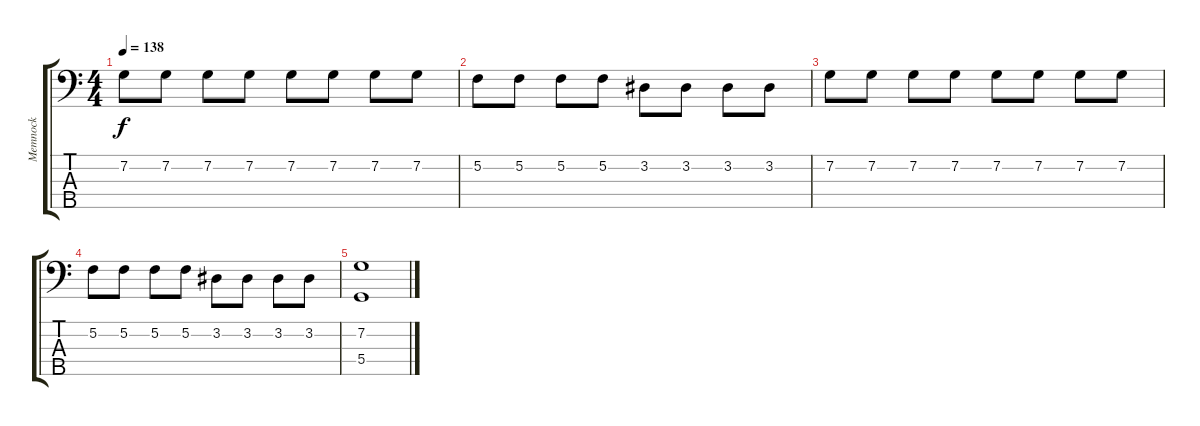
\track ("Memnock" "Memnock") {instrument electricbassfinger}
\staff {score tabs}
\tuning (F2 C2 G1 D1 A0) {hide}
\ts (4 4)
\tempo 138
\clef f4
\ks c
7.2.8{dy f} 7.2.8 7.2.8 7.2.8 7.2.8 7.2.8 7.2.8 7.2.8 |
5.2.8 5.2.8 5.2.8 5.2.8 3.2.8 3.2.8 3.2.8 3.2.8 |
7.2.8 7.2.8 7.2.8 7.2.8 7.2.8 7.2.8 7.2.8 7.2.8 |
5.2.8 5.2.8 5.2.8 5.2.8 3.2.8 3.2.8 3.2.8 3.2.8 |
(7.2 5.4).1
